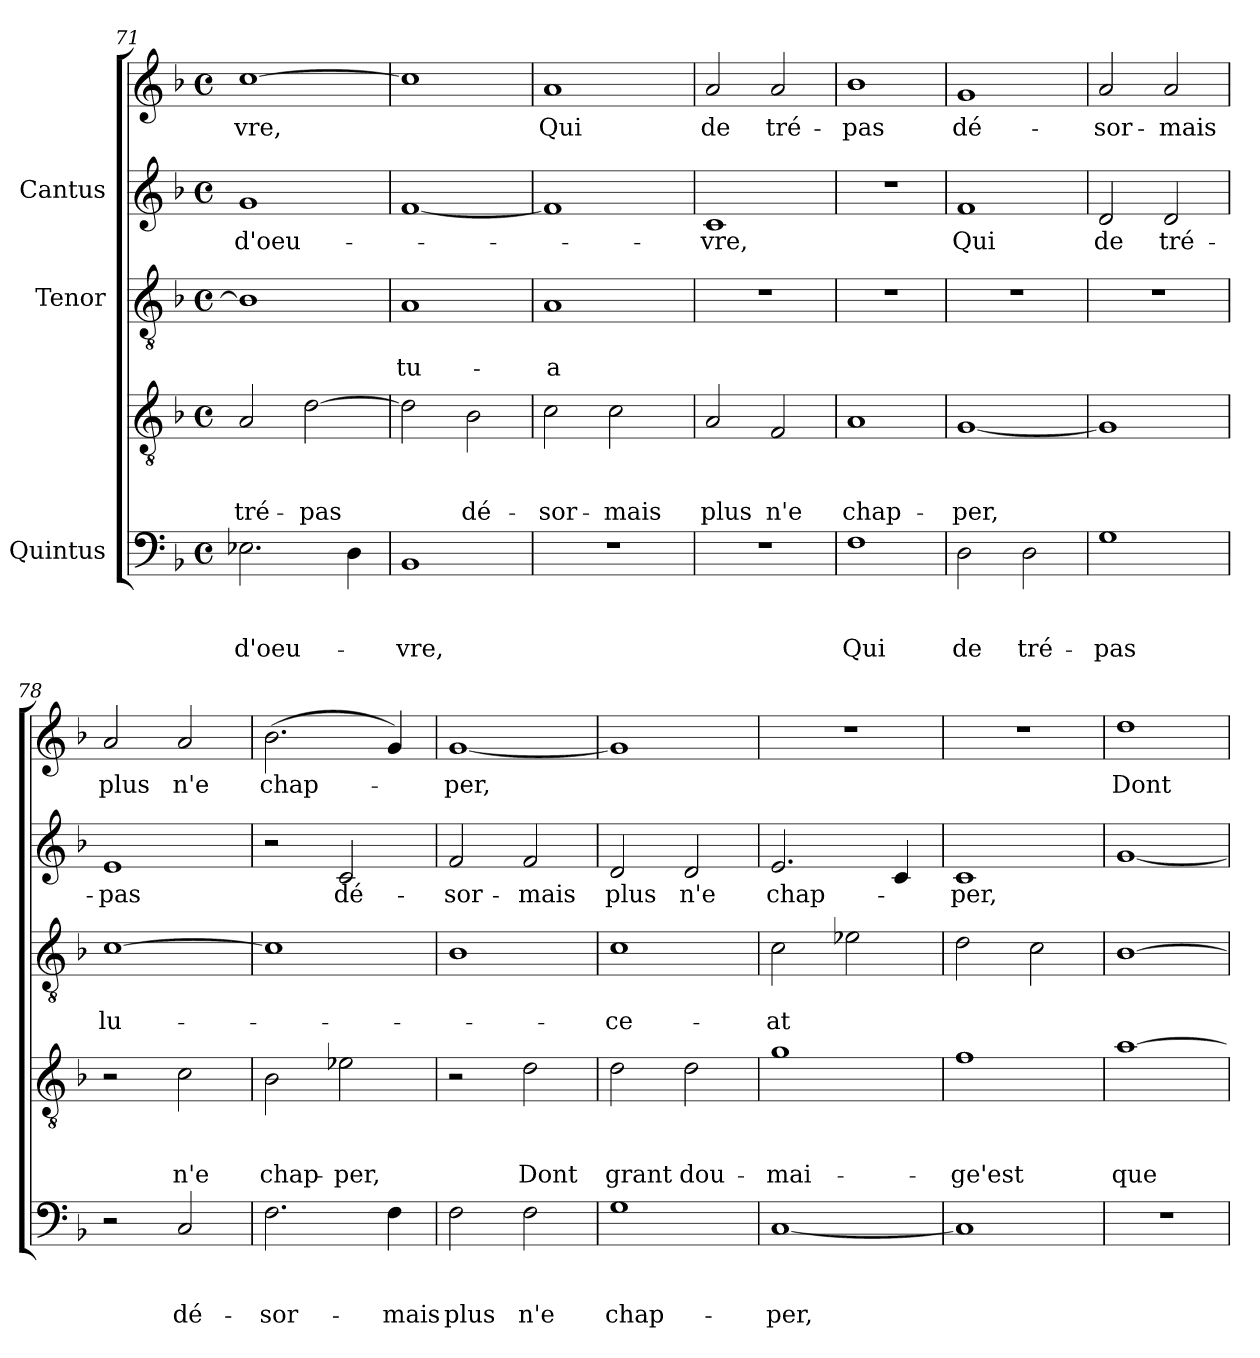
**kern	**text	**text	**text	**kern	**text	**text	**text	**kern	**text	**text	**kern	**text	**kern	**text
*part3	*part3	*part3	*part3	*part3	*part3	*part3	*part3	*part2	*part2	*part2	*part1	*part1	*part1	*part1
*staff5	*staff5	*staff5	*staff5	*staff4	*staff4	*staff4	*staff4	*staff3	*staff3	*staff3	*staff2	*staff2	*staff1	*staff1
*I"Quintus	*	*	*	*	*	*	*	*I"Tenor	*	*	*I"Cantus	*	*	*
!!LO:LB:g=z
*clefF4	*	*	*	*clefGv2	*	*	*	*clefGv2	*	*	*clefG2	*	*clefG2	*
*k[b-]	*	*	*	*k[b-]	*	*	*	*k[b-]	*	*	*k[b-]	*	*k[b-]	*
*F:	*	*	*	*F:	*	*	*	*F:	*	*	*F:	*	*F:	*
*M4/4	*	*	*	*M4/4	*	*	*	*M4/4	*	*	*M4/4	*	*M4/4	*
*met(c)	*	*	*	*met(c)	*	*	*	*met(c)	*	*	*met(c)	*	*met(c)	*
=71	=71	=71	=71	=71	=71	=71	=71	=71	=71	=71	=71	=71	=71	=71
!	!	!	!LO:LY:b	!	!	!	!LO:LY:b	!	!	!	!	!LO:LY:b	!	!LO:LY:b
2.E-X\	.	.	d'oeu-	2A/	.	.	tré-	1B-]	.	.	1g	d'oeu-	[>1cc	vre,
!	!	!	!	!	!	!	!LO:LY:b	!	!	!	!	!	!	!
.	.	.	.	[>2d\	.	.	-pas	.	.	.	.	.	.	.
4D\	.	.	.	.	.	.	.	.	.	.	.	.	.	.
!!LO:PB:g=z
=72	=72	=72	=72	=72	=72	=72	=72	=72	=72	=72	=72	=72	=72	=72
!	!	!	!LO:LY:b	!	!	!	!	!	!	!LO:LY:b	!	!	!	!
1BB-	.	.	-vre,	2d\]	.	.	.	1A	.	-tu-	[<1f	.	1cc]	.
!	!	!	!	!	!	!	!LO:LY:b	!	!	!	!	!	!	!
.	.	.	.	2B-\	.	.	-dé-	.	.	.	.	.	.	.
!!LO:LB:g=z
=73	=73	=73	=73	=73	=73	=73	=73	=73	=73	=73	=73	=73	=73	=73
!	!	!	!	!	!	!	!LO:LY:b	!	!	!LO:LY:b	!	!	!	!LO:LY:b
1r	.	.	.	2c\	.	.	sor-	1A	.	-a	1f]	.	1a	-Qui
!	!	!	!	!	!	!	!LO:LY:b	!	!	!	!	!	!	!
.	.	.	.	2c\	.	.	-mais	.	.	.	.	.	.	.
!!LO:LB:g=z
=74	=74	=74	=74	=74	=74	=74	=74	=74	=74	=74	=74	=74	=74	=74
!	!	!	!	!	!	!	!LO:LY:b	!	!	!	!	!LO:LY:b	!	!LO:LY:b
1r	.	.	.	2A/	.	.	plus	1r	.	.	1c	-vre,	2a/	de
!	!	!	!	!	!	!	!LO:LY:b	!	!	!	!	!	!	!LO:LY:b
.	.	.	.	2F/	.	.	n'e	.	.	.	.	.	2a/	tré-
!!LO:LB:g=z
=75	=75	=75	=75	=75	=75	=75	=75	=75	=75	=75	=75	=75	=75	=75
!	!	!	!LO:LY:b	!	!	!	!LO:LY:b	!	!	!	!	!	!	!LO:LY:b
1F	.	.	-Qui	1A	.	.	chap-	1r	.	.	1r	.	1b-	pas
!!LO:PB:g=z
=76	=76	=76	=76	=76	=76	=76	=76	=76	=76	=76	=76	=76	=76	=76
!	!	!	!LO:LY:b	!	!	!	!LO:LY:b	!	!	!	!	!LO:LY:b	!	!LO:LY:b
2D\	.	.	de	[<1G	.	.	per,	1r	.	.	1f	-Qui	1g	dé-
!	!	!	!LO:LY:b	!	!	!	!	!	!	!	!	!	!	!
2D\	.	.	tré-	.	.	.	.	.	.	.	.	.	.	.
=77	=77	=77	=77	=77	=77	=77	=77	=77	=77	=77	=77	=77	=77	=77
!	!	!	!LO:LY:b	!	!	!	!	!	!	!	!	!LO:LY:b	!	!LO:LY:b
1G	.	.	-pas	1G]	.	.	.	1r	.	.	2d/	de	2a/	sor-
!	!	!	!	!	!	!	!	!	!	!	!	!LO:LY:b	!	!LO:LY:b
.	.	.	.	.	.	.	.	.	.	.	2d/	tré-	2a/	-mais
=78	=78	=78	=78	=78	=78	=78	=78	=78	=78	=78	=78	=78	=78	=78
!	!	!	!	!	!	!	!	!	!	!LO:LY:b	!	!LO:LY:b	!	!LO:LY:b
2r	.	.	.	2r	.	.	.	[>1c	.	lu-	1e	pas	2a/	-plus
!	!	!	!LO:LY:b	!	!	!	!LO:LY:b	!	!	!	!	!	!	!LO:LY:b
2C/	.	.	dé-	2c\	.	.	n'e	.	.	.	.	.	2a/	n'e
=79	=79	=79	=79	=79	=79	=79	=79	=79	=79	=79	=79	=79	=79	=79
!	!	!	!LO:LY:b	!	!	!	!LO:LY:b	!	!	!	!	!	!	!LO:LY:b
2.F\	.	.	sor-	2B-\	.	.	-chap-	1c]	.	.	2r	.	(>2.b-\	chap-
!	!	!	!	!	!	!	!LO:LY:b	!	!	!	!	!LO:LY:b	!	!
.	.	.	.	2e-X\	.	.	-per,	.	.	.	2c/	-dé-	.	.
!	!	!	!LO:LY:b	!	!	!	!	!	!	!	!	!	!	!
4F\	.	.	-mais	.	.	.	.	.	.	.	.	.	4g/)	.
=80	=80	=80	=80	=80	=80	=80	=80	=80	=80	=80	=80	=80	=80	=80
!	!	!	!LO:LY:b	!	!	!	!	!	!	!	!	!LO:LY:b	!	!LO:LY:b
2F\	.	.	plus	2r	.	.	.	1B-	.	.	2f/	sor-	[<1g	-per,
!	!	!	!LO:LY:b	!	!	!	!LO:LY:b	!	!	!	!	!LO:LY:b	!	!
2F\	.	.	n'e	2d\	.	.	Dont	.	.	.	2f/	-mais	.	.
=81	=81	=81	=81	=81	=81	=81	=81	=81	=81	=81	=81	=81	=81	=81
!	!	!	!LO:LY:b	!	!	!	!LO:LY:b	!	!	!LO:LY:b	!	!LO:LY:b	!	!
1G	.	.	-chap-	2d\	.	.	grant	1c	.	-ce-	2d/	plus	1g]	.
!	!	!	!	!	!	!	!LO:LY:b	!	!	!	!	!LO:LY:b	!	!
.	.	.	.	2d\	.	.	dou-	.	.	.	2d/	n'e	.	.
=82	=82	=82	=82	=82	=82	=82	=82	=82	=82	=82	=82	=82	=82	=82
!	!	!	!LO:LY:b	!	!	!	!LO:LY:b	!	!	!LO:LY:b	!	!LO:LY:b	!	!
[<1C	.	.	-per,	1g	.	.	-mai-	2c\	.	-at	2.e/	chap-	1r	.
.	.	.	.	.	.	.	.	2e-X\	.	.	.	.	.	.
.	.	.	.	.	.	.	.	.	.	.	4c/	.	.	.
!!LO:LB:g=z
=83	=83	=83	=83	=83	=83	=83	=83	=83	=83	=83	=83	=83	=83	=83
!	!	!	!	!	!	!	!LO:LY:b	!	!	!	!	!LO:LY:b	!	!
1C]	.	.	.	1f	.	.	ge'est	2d\	.	.	1c	-per,	1r	.
.	.	.	.	.	.	.	.	2c\	.	.	.	.	.	.
=84	=84	=84	=84	=84	=84	=84	=84	=84	=84	=84	=84	=84	=84	=84
!	!	!	!	!	!	!	!LO:LY:b	!	!	!	!	!	!	!LO:LY:b
1r	.	.	.	[>1a	.	.	que	[>1B-	.	.	[<1g	.	1dd	Dont
=	=	=	=	=	=	=	=	=	=	=	=	=	=	=
*-	*-	*-	*-	*-	*-	*-	*-	*-	*-	*-	*-	*-	*-	*-
